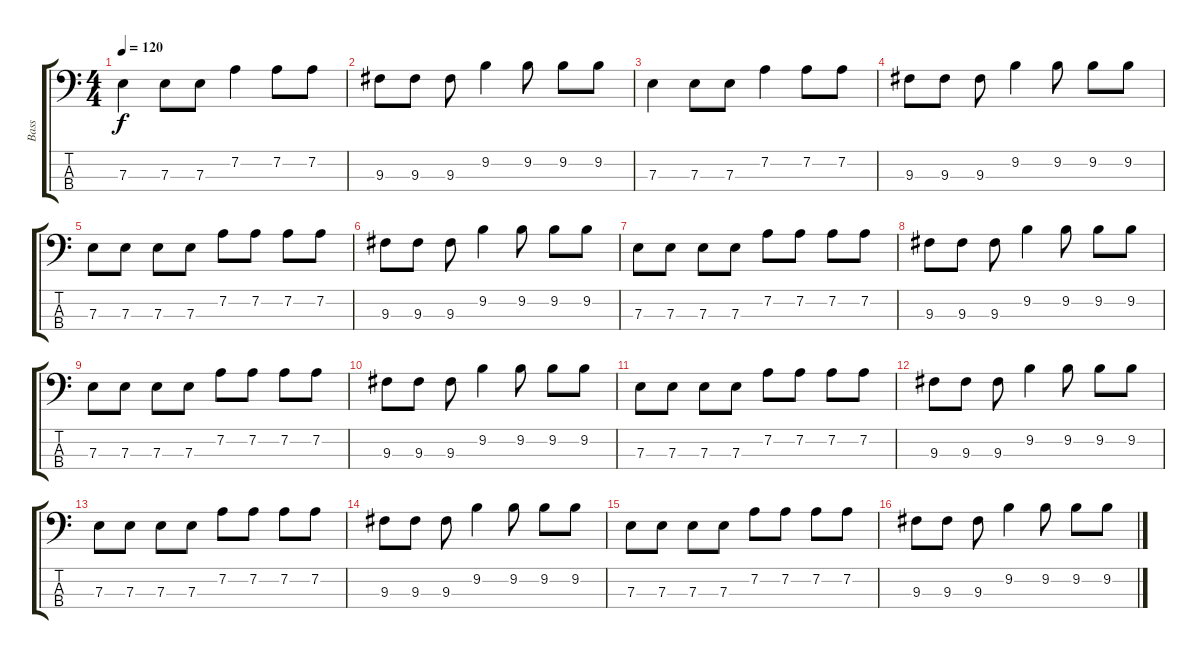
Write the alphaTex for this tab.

\track ("Bass" "Bass") {instrument electricbassfinger}
\staff {score tabs}
\tuning (G2 D2 A1 E1) {hide}
\ts (4 4)
\tempo 120
\clef f4
\ks c
7.3.4{dy f} 7.3.8 7.3.8 7.2.4 7.2.8 7.2.8 |
9.3.8 9.3.8 9.3.8 9.2.4 9.2.8 9.2.8 9.2.8 |
7.3.4 7.3.8 7.3.8 7.2.4 7.2.8 7.2.8 |
9.3.8 9.3.8 9.3.8 9.2.4 9.2.8 9.2.8 9.2.8 |
7.3.8 7.3.8 7.3.8 7.3.8 7.2.8 7.2.8 7.2.8 7.2.8 |
9.3.8 9.3.8 9.3.8 9.2.4 9.2.8 9.2.8 9.2.8 |
7.3.8 7.3.8 7.3.8 7.3.8 7.2.8 7.2.8 7.2.8 7.2.8 |
9.3.8 9.3.8 9.3.8 9.2.4 9.2.8 9.2.8 9.2.8 |
7.3.8 7.3.8 7.3.8 7.3.8 7.2.8 7.2.8 7.2.8 7.2.8 |
9.3.8 9.3.8 9.3.8 9.2.4 9.2.8 9.2.8 9.2.8 |
7.3.8 7.3.8 7.3.8 7.3.8 7.2.8 7.2.8 7.2.8 7.2.8 |
9.3.8 9.3.8 9.3.8 9.2.4 9.2.8 9.2.8 9.2.8 |
7.3.8 7.3.8 7.3.8 7.3.8 7.2.8 7.2.8 7.2.8 7.2.8 |
9.3.8 9.3.8 9.3.8 9.2.4 9.2.8 9.2.8 9.2.8 |
7.3.8 7.3.8 7.3.8 7.3.8 7.2.8 7.2.8 7.2.8 7.2.8 |
9.3.8 9.3.8 9.3.8 9.2.4 9.2.8 9.2.8 9.2.8
